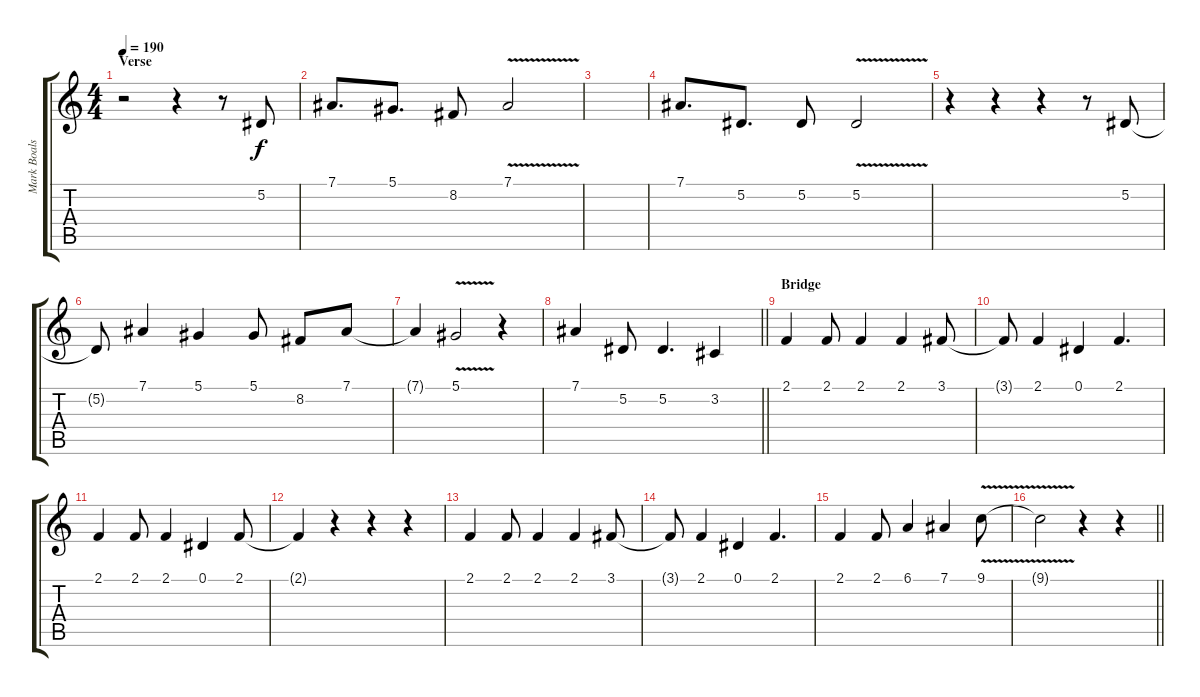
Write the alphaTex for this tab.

\track ("Mark Boals" "Mark Boals") {instrument lead2sawtooth}
\staff {score tabs}
\tuning (Eb4 Bb3 Gb3 Db3 Ab2 Eb2) {hide}
\ts (4 4)
\section ("" "Verse")
\tempo 190
\clef g2
\ks c
r.2{dy f} r.4 r.8 5.2.8 |
7.1.8{d} 5.1.8{d} 8.2.8 7.1{v}.2 |
|
7.1.8{d} 5.2.8{d} 5.2.8 5.2{v}.2 |
r.4 r.4 r.4 r.8 5.2.8 |
5.2{t}.8 7.1.4 5.1.4 5.1.8 8.2.8 7.1.8 |
7.1{t}.4 5.1{v}.2 r.4 |
\barLineRight lightlight
7.1.4 5.2.8 5.2.4{d} 3.2.4 |
\section ("" "Bridge")
2.1.4 2.1.8 2.1.4 2.1.4 3.1.8 |
3.1{t}.8 2.1.4 0.1.4 2.1.4{d} |
2.1.4 2.1.8 2.1.4 0.1.4 2.1.8 |
2.1{t}.4 r.4 r.4 r.4 |
2.1.4 2.1.8 2.1.4 2.1.4 3.1.8 |
3.1{t}.8 2.1.4 0.1.4 2.1.4{d} |
2.1.4 2.1.8 6.1.4 7.1.4 9.1{v}.8 |
\barLineRight lightlight
9.1{t}.2 r.4 r.4
